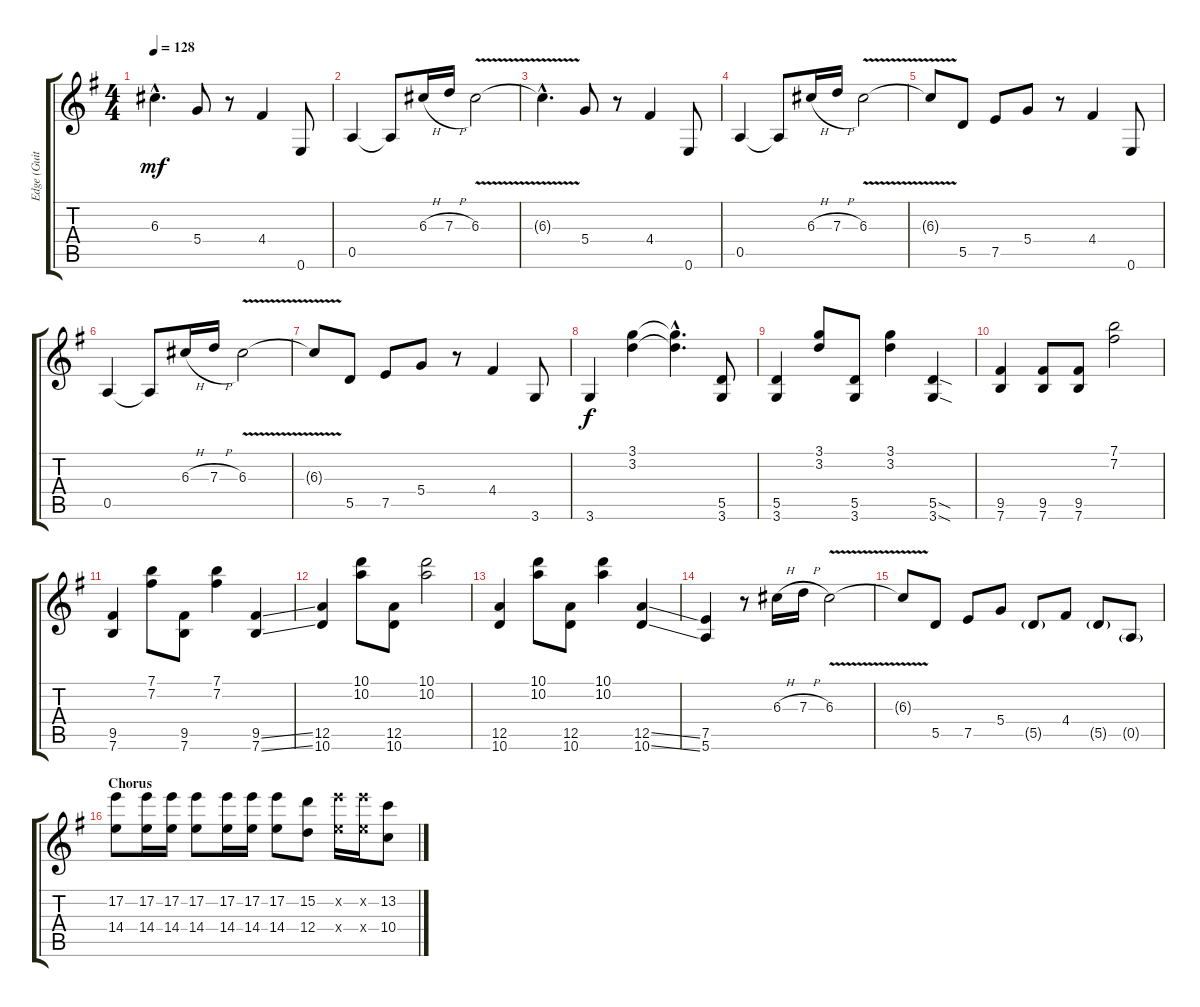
\track ("Edge (Guitar 2)" "Edge (Guit") {instrument distortionguitar}
\staff {score tabs}
\tuning (E4 B3 G3 D3 A2 E2) {hide}
\ts (4 4)
\tempo 128
\clef g2
\ks g
6.3{hac t}.4{d dy mf} 5.4.8 r.8 4.4.4 0.6.8 |
0.5.4 0.5{t}.8 6.3{h}.16 7.3{h}.16 6.3{v}.2 |
6.3{hac t}.4{d} 5.4.8 r.8 4.4.4 0.6.8 |
0.5.4 0.5{t}.8 6.3{h}.16 7.3{h}.16 6.3{v}.2 |
6.3{t}.8 5.5.8 7.5.8 5.4.8 r.8 4.4.4 0.6.8 |
0.5.4 0.5{t}.8 6.3{h}.16 7.3{h}.16 6.3{v}.2 |
6.3{t}.8 5.5.8 7.5.8 5.4.8 r.8 4.4.4 3.6.8 |
3.6.4{dy f volume 10} (3.1 3.2).4 (3.1{hac t} 3.2{hac t}).4{d} (5.5 3.6).8 |
(5.5 3.6).4 (3.1 3.2).8 (5.5 3.6).8 (3.1 3.2).4 (5.5{sod} 3.6{sod}).4 |
(9.5 7.6).4 (9.5 7.6).8 (9.5 7.6).8 (7.1 7.2).2 |
(9.5 7.6).4 (7.1 7.2).8 (9.5 7.6).8 (7.1 7.2).4 (9.5{ss} 7.6{ss}).4 |
(12.5 10.6).4 (10.1 10.2).8 (12.5 10.6).8 (10.1 10.2).2 |
(12.5 10.6).4 (10.1 10.2).8 (12.5 10.6).8 (10.1 10.2).4 (12.5{ss} 10.6{ss}).4 |
(7.5 5.6).4 r.8 6.3{h}.16 7.3{h}.16 6.3{v}.2 |
6.3{t}.8 5.5.8 7.5.8 5.4.8 5.5{g}.8 4.4.8 5.5{g}.8 0.5{g}.8 |
\section ("" "Chorus")
(17.2 14.4).8{volume 12} (17.2 14.4).16 (17.2 14.4).16 (17.2 14.4).8 (17.2 14.4).16 (17.2 14.4).16 (17.2 14.4).8 (15.2 12.4).8 (17.2{x} 14.4{x}).16 (17.2{x} 14.4{x}).16 (13.2 10.4).8
